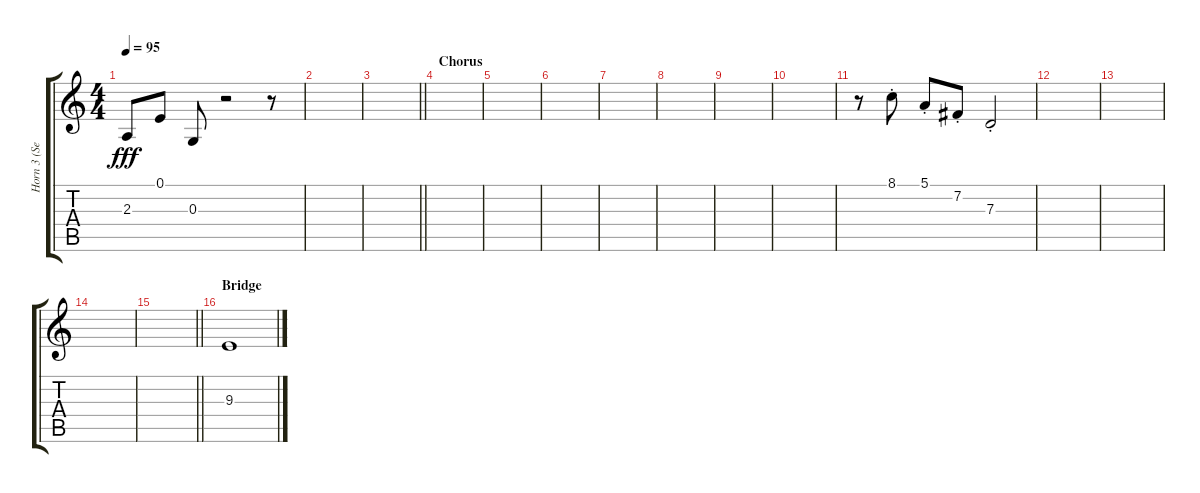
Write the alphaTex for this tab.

\track ("Horn 3 (Session Musicant)" "Horn 3 (Se") {instrument frenchhorn}
\staff {score tabs}
\tuning (E4 B3 G3 D3 A2 E2) {hide}
\ts (4 4)
\tempo 95
\clef g2
\ks c
2.3.8{dy fff} 0.1.8 0.3.8 r.2 r.8 |
|
\barLineRight lightlight
|
\section ("" "Chorus")
|
|
|
|
|
|
|
r.8 8.1{st}.8 5.1{st}.8 7.2{st}.8 7.3{st}.2 |
|
|
|
\barLineRight lightlight
|
\section ("" "Bridge")
9.3.1
